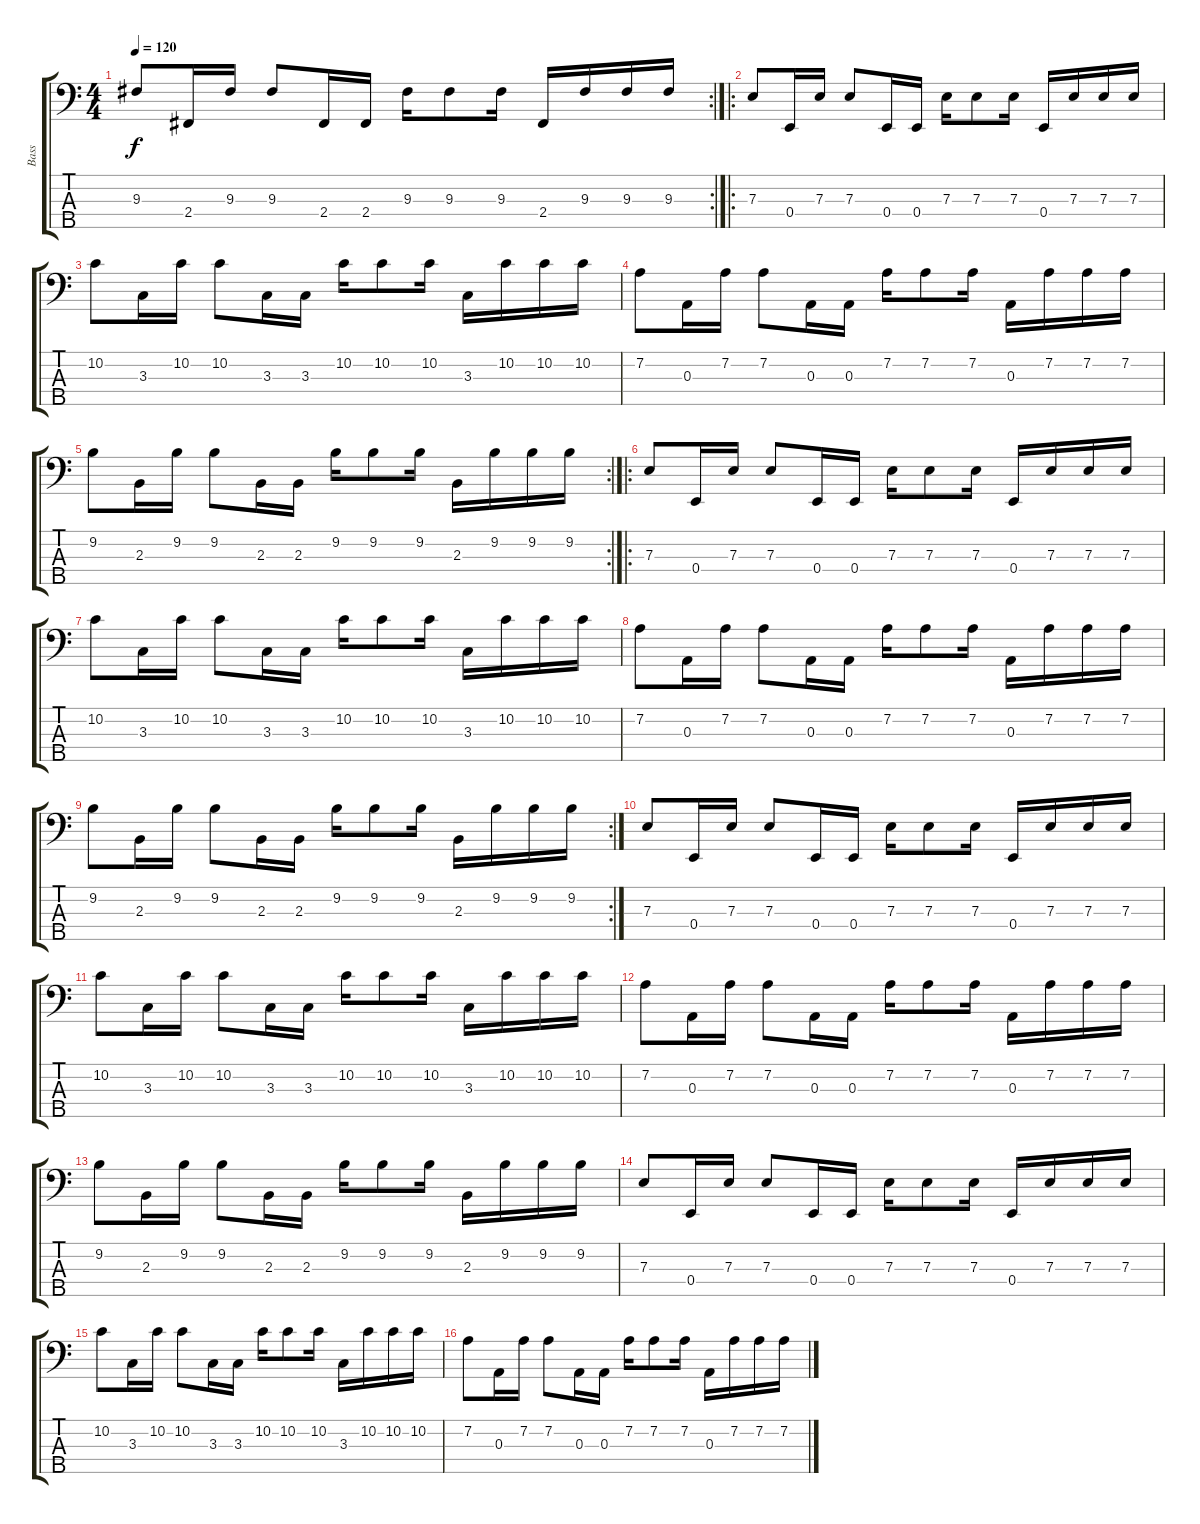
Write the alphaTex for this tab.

\track ("Bass" "Bass") {instrument slapbass1}
\staff {score tabs}
\tuning (G2 D2 A1 E1 B0) {hide}
\rc 2
\ts (4 4)
\tempo 120
\clef f4
\ks c
9.3.8{dy f} 2.4.16 9.3.16 9.3.8 2.4.16 2.4.16 9.3.16 9.3.8 9.3.16 2.4.16 9.3.16 9.3.16 9.3.16 |
\ro
7.3.8 0.4.16 7.3.16 7.3.8 0.4.16 0.4.16 7.3.16 7.3.8 7.3.16 0.4.16 7.3.16 7.3.16 7.3.16 |
10.2.8 3.3.16 10.2.16 10.2.8 3.3.16 3.3.16 10.2.16 10.2.8 10.2.16 3.3.16 10.2.16 10.2.16 10.2.16 |
7.2.8 0.3.16 7.2.16 7.2.8 0.3.16 0.3.16 7.2.16 7.2.8 7.2.16 0.3.16 7.2.16 7.2.16 7.2.16 |
\rc 2
9.2.8 2.3.16 9.2.16 9.2.8 2.3.16 2.3.16 9.2.16 9.2.8 9.2.16 2.3.16 9.2.16 9.2.16 9.2.16 |
\ro
7.3.8 0.4.16 7.3.16 7.3.8 0.4.16 0.4.16 7.3.16 7.3.8 7.3.16 0.4.16 7.3.16 7.3.16 7.3.16 |
10.2.8 3.3.16 10.2.16 10.2.8 3.3.16 3.3.16 10.2.16 10.2.8 10.2.16 3.3.16 10.2.16 10.2.16 10.2.16 |
7.2.8 0.3.16 7.2.16 7.2.8 0.3.16 0.3.16 7.2.16 7.2.8 7.2.16 0.3.16 7.2.16 7.2.16 7.2.16 |
\rc 2
9.2.8 2.3.16 9.2.16 9.2.8 2.3.16 2.3.16 9.2.16 9.2.8 9.2.16 2.3.16 9.2.16 9.2.16 9.2.16 |
7.3.8 0.4.16 7.3.16 7.3.8 0.4.16 0.4.16 7.3.16 7.3.8 7.3.16 0.4.16 7.3.16 7.3.16 7.3.16 |
10.2.8 3.3.16 10.2.16 10.2.8 3.3.16 3.3.16 10.2.16 10.2.8 10.2.16 3.3.16 10.2.16 10.2.16 10.2.16 |
7.2.8 0.3.16 7.2.16 7.2.8 0.3.16 0.3.16 7.2.16 7.2.8 7.2.16 0.3.16 7.2.16 7.2.16 7.2.16 |
9.2.8 2.3.16 9.2.16 9.2.8 2.3.16 2.3.16 9.2.16 9.2.8 9.2.16 2.3.16 9.2.16 9.2.16 9.2.16 |
7.3.8 0.4.16 7.3.16 7.3.8 0.4.16 0.4.16 7.3.16 7.3.8 7.3.16 0.4.16 7.3.16 7.3.16 7.3.16 |
10.2.8 3.3.16 10.2.16 10.2.8 3.3.16 3.3.16 10.2.16 10.2.8 10.2.16 3.3.16 10.2.16 10.2.16 10.2.16 |
7.2.8 0.3.16 7.2.16 7.2.8 0.3.16 0.3.16 7.2.16 7.2.8 7.2.16 0.3.16 7.2.16 7.2.16 7.2.16
